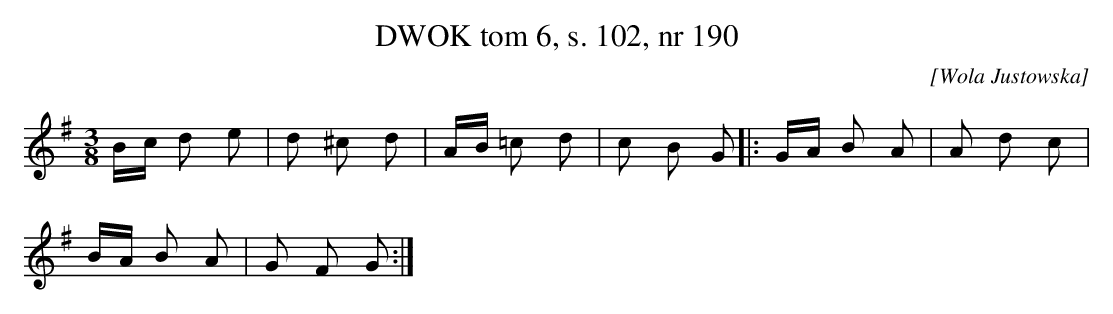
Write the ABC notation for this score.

X:1
T:DWOK tom 6, s. 102, nr 190
O:[Wola Justowska]
L:1/16
M:3/8
K:G
Bc d2 e2|d2 ^c2 d2|AB =c2 d2|c2 B2 G2|:GA B2 A2|A2 d2 c2|
BA B2 A2|G2 F2 G2:|
